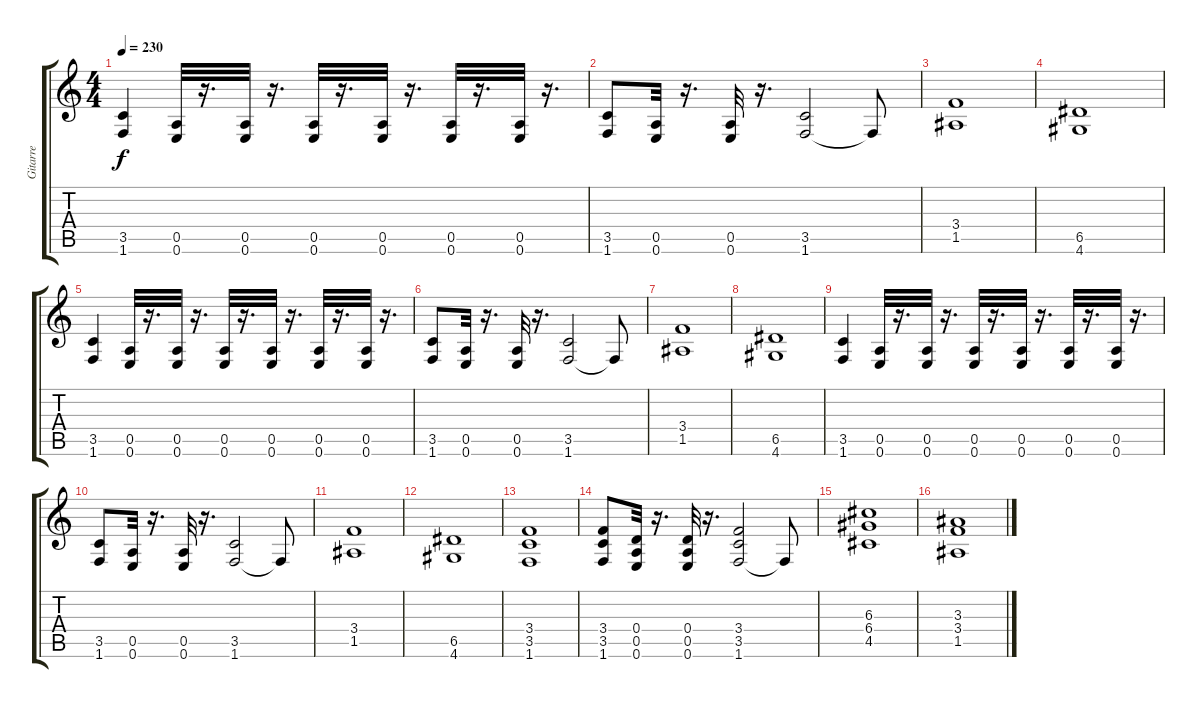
\track ("Gitarre" "Gitarre") {instrument distortionguitar}
\staff {score tabs}
\tuning (E4 B3 G3 D3 A2 E2) {hide}
\ts (4 4)
\tempo 230
\clef g2
\ks c
(3.5 1.6).4{dy f} (0.5 0.6).32 r.16{d} (0.5 0.6).32 r.16{d} (0.5 0.6).32 r.16{d} (0.5 0.6).32 r.16{d} (0.5 0.6).32 r.16{d} (0.5 0.6).32 r.16{d} |
(3.5 1.6).8 (0.5 0.6).32 r.16{d} (0.5 0.6).32 r.16{d} (3.5 1.6).2 1.6{t}.8 |
(3.4 1.5).1 |
(6.5 4.6).1 |
(3.5 1.6).4 (0.5 0.6).32 r.16{d} (0.5 0.6).32 r.16{d} (0.5 0.6).32 r.16{d} (0.5 0.6).32 r.16{d} (0.5 0.6).32 r.16{d} (0.5 0.6).32 r.16{d} |
(3.5 1.6).8 (0.5 0.6).32 r.16{d} (0.5 0.6).32 r.16{d} (3.5 1.6).2 1.6{t}.8 |
(3.4 1.5).1 |
(6.5 4.6).1 |
(3.5 1.6).4 (0.5 0.6).32 r.16{d} (0.5 0.6).32 r.16{d} (0.5 0.6).32 r.16{d} (0.5 0.6).32 r.16{d} (0.5 0.6).32 r.16{d} (0.5 0.6).32 r.16{d} |
(3.5 1.6).8 (0.5 0.6).32 r.16{d} (0.5 0.6).32 r.16{d} (3.5 1.6).2 1.6{t}.8 |
(3.4 1.5).1 |
(6.5 4.6).1 |
(3.4 3.5 1.6).1 |
(3.4 3.5 1.6).8 (0.4 0.5 0.6).32 r.16{d} (0.4 0.5 0.6).32 r.16{d} (3.4 3.5 1.6).2 1.6{t}.8 |
(6.3 6.4 4.5).1 |
(3.3 3.4 1.5).1
